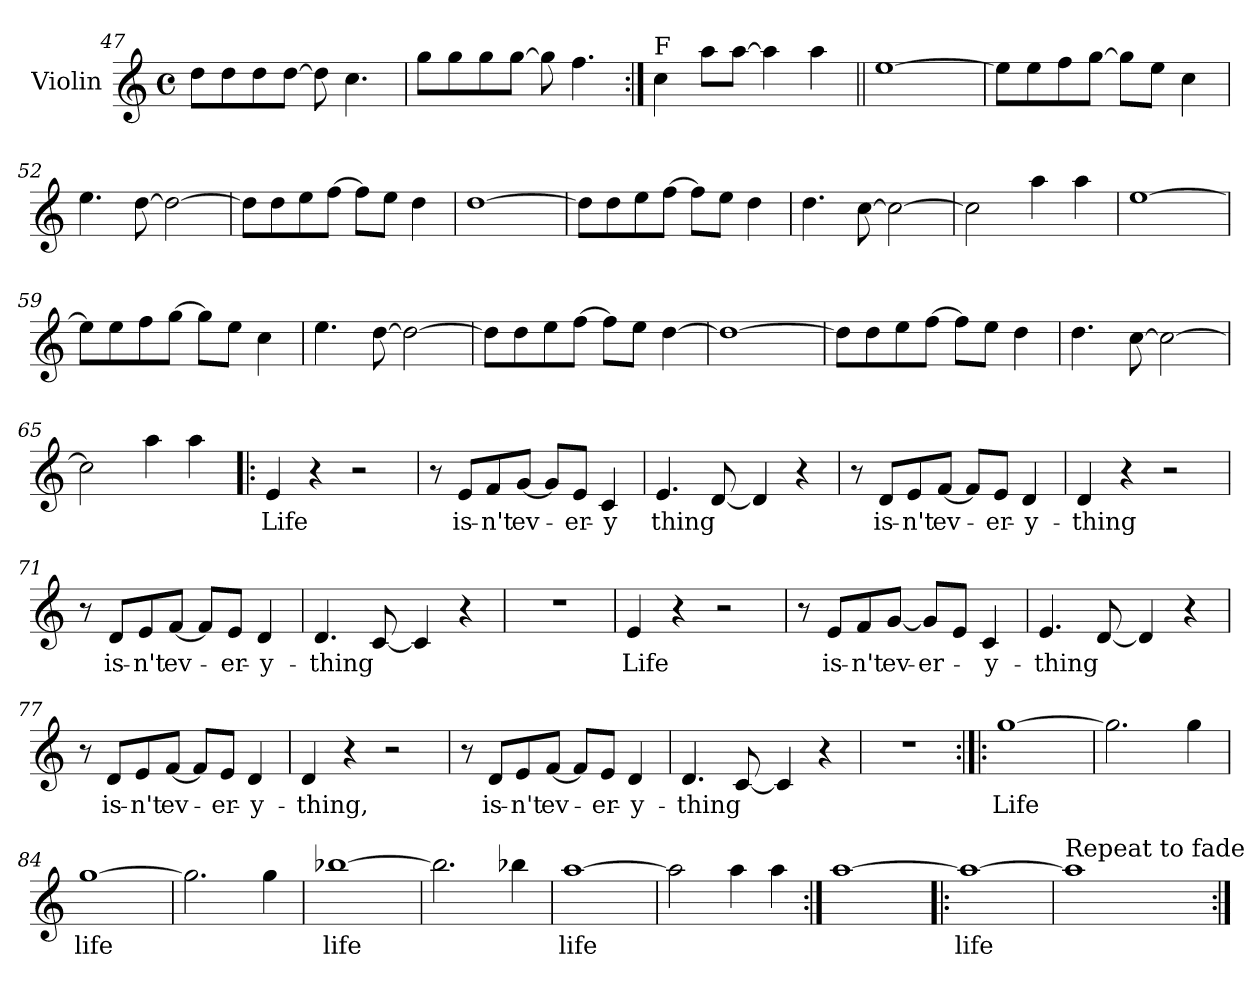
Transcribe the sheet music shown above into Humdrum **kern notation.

**kern	**text
*part1	*part1
*staff1	*staff1
*I"Violin	*
*I'Vln	*
*clefG2	*
*k[]	*
*C:	*
*M4/4	*
*met(c)	*
=47	=47
8dd\L	.
8dd\	.
8dd\	.
[8dd\J	.
8dd\]	.
4.cc\	.
=48	=48
8gg\L	.
8gg\	.
8gg\	.
[8gg\J	.
8gg\]	.
4.ff\	.
!!LO:LB:g=z
=49:|!	=49:|!
!LO:TX:a:t=F	!
4cc\	.
8aa\L	.
[8aa\J	.
4aa\]	.
4aa\	.
=50||	=50||
[1ee	.
=51	=51
8ee\L]	.
8ee\	.
8ff\	.
[8gg\J	.
8gg\L]	.
8ee\J	.
4cc\	.
=52	=52
4.ee\	.
[8dd\	.
2dd\_	.
=53	=53
8dd\L]	.
8dd\	.
8ee\	.
[8ff\J	.
8ff\L]	.
8ee\J	.
4dd\	.
=54	=54
[1dd	.
=55	=55
8dd\L]	.
8dd\	.
8ee\	.
[8ff\J	.
8ff\L]	.
8ee\J	.
4dd\	.
=56	=56
4.dd\	.
[8cc\	.
2cc\_	.
=57	=57
2cc\]	.
4aa\	.
4aa\	.
=58	=58
[1ee	.
!!LO:LB:g=z
=59	=59
8ee\L]	.
8ee\	.
8ff\	.
[8gg\J	.
8gg\L]	.
8ee\J	.
4cc\	.
=60	=60
4.ee\	.
[8dd\	.
2dd\_	.
=61	=61
8dd\L]	.
8dd\	.
8ee\	.
[8ff\J	.
8ff\L]	.
8ee\J	.
[4dd\	.
=62	=62
1dd_	.
=63	=63
8dd\L]	.
8dd\	.
8ee\	.
[8ff\J	.
8ff\L]	.
8ee\J	.
4dd\	.
=64	=64
4.dd\	.
[8cc\	.
2cc\_	.
=65	=65
2cc\]	.
4aa\	.
4aa\	.
=66!|:	=66!|:
4e/	Life
4r	.
2r	.
=67	=67
8r	.
8e/L	is-
8f/	-n't
[8g/J	ev-
8g/L]	.
8e/J	-er-
4c/	-y
!!LO:LB:g=z
=68	=68
4.e/	thing
[8d/	.
4d/]	.
4r	.
=69	=69
8r	.
8d/L	is-
8e/	-n't
[8f/J	ev-
8f/L]	.
8e/J	-er-
4d/	-y-
=70	=70
4d/	-thing
4r	.
2r	.
=71	=71
8r	.
8d/L	is-
8e/	-n't
[8f/J	ev-
8f/L]	.
8e/J	-er-
4d/	-y-
=72	=72
4.d/	-thing
[8c/	.
4c/]	.
4r	.
=73	=73
1r	.
=74	=74
4e/	Life
4r	.
2r	.
!!LO:LB:g=z
=75	=75
8r	.
8e/L	is-
8f/	-n't
[8g/J	ev-
8g/L]	-er-
8e/J	.
4c/	-y-
=76	=76
4.e/	-thing
[8d/	.
4d/]	.
4r	.
=77	=77
8r	.
8d/L	is-
8e/	-n't
[8f/J	ev-
8f/L]	.
8e/J	-er-
4d/	-y-
=78	=78
4d/	-thing,
4r	.
2r	.
=79	=79
8r	.
8d/L	is-
8e/	-n't
[8f/J	ev-
8f/L]	.
8e/J	-er-
4d/	-y-
=80	=80
4.d/	-thing
[8c/	.
4c/]	.
4r	.
=81	=81
1r	.
!!LO:LB:g=z
=82:|!|:	=82:|!|:
[1gg	Life
=83	=83
2.gg\]	.
4gg\	.
=84	=84
[1gg	life
=85	=85
2.gg\]	.
4gg\	.
=86	=86
[1bb-X	life
=87	=87
2.bb-\]	.
4bb-X\	.
=88	=88
[1aa	life
=89	=89
2aa\]	.
4aa\	.
4aa\	.
=90:|!	=90:|!
[1aa	.
=91!|:	=91!|:
1aa_	life
=92	=92
!LO:TX:a:t=Repeat to fade	!
1aa]	.
=:|!	=:|!
*-	*-
